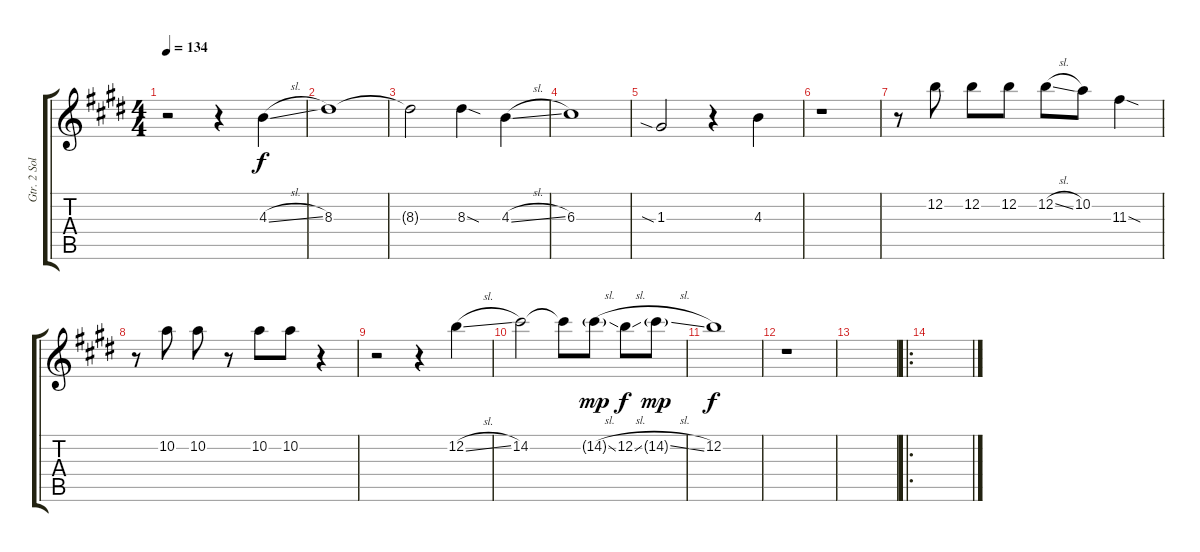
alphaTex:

\track ("Gtr. 2 Solo" "Gtr. 2 Sol") {instrument electricguitarclean}
\staff {score tabs}
\tuning (E4 B3 G3 D3 A2 E2) {hide}
\ts (4 4)
\tempo 134
\clef g2
\ks c#minor
r.2{dy f} r.4 4.3{sl}.4 |
8.3.1 |
8.3{t}.2 8.3{sod}.4 4.3{sl}.4 |
6.3.1 |
1.3{sia}.2 r.4 4.3.4 |
r.1 |
r.8 12.2.8 12.2.8 12.2.8 12.2{sl}.8 10.2.8 11.3{sod}.4 |
r.8 10.2.8 10.2.8 r.8 10.2.8 10.2.8 r.4 |
r.2 r.4 12.2{sl}.4 |
14.2.2 14.2{t}.8 14.2{sl g}.8{dy mp} 12.2{sl}.8{dy f} 14.2{sl g}.8{dy mp} |
12.2.1{dy f} |
r.1 |
|
\ro
